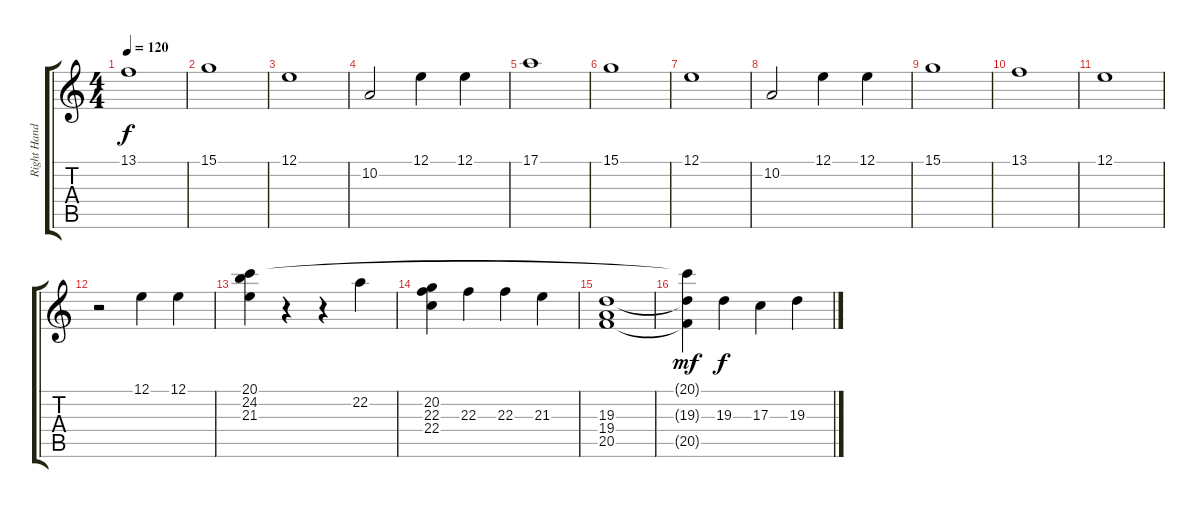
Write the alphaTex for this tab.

\track ("Right Hand - G Major - 1st part" "Right Hand") {instrument violin}
\staff {score tabs}
\tuning (E4 B3 G3 D3 A2 E2) {hide}
\ts (4 4)
\tempo 120
\clef g2
\ks c
13.1.1{dy f} |
15.1.1 |
12.1.1 |
10.2.2 12.1.4 12.1.4 |
17.1.1 |
15.1.1 |
12.1.1 |
10.2.2 12.1.4 12.1.4 |
15.1.1 |
13.1.1 |
12.1.1 |
r.2 12.1.4 12.1.4 |
(20.1 24.2 21.3).4 r.4 r.4 22.2.4 |
(20.2 22.3 22.4).4 22.3.4 22.3.4 21.3.4 |
(19.3 19.4 20.5).1 |
(20.1{t} 19.3{t} 20.5{t}).4{dy mf} 19.3.4{dy f} 17.3.4 19.3.4
